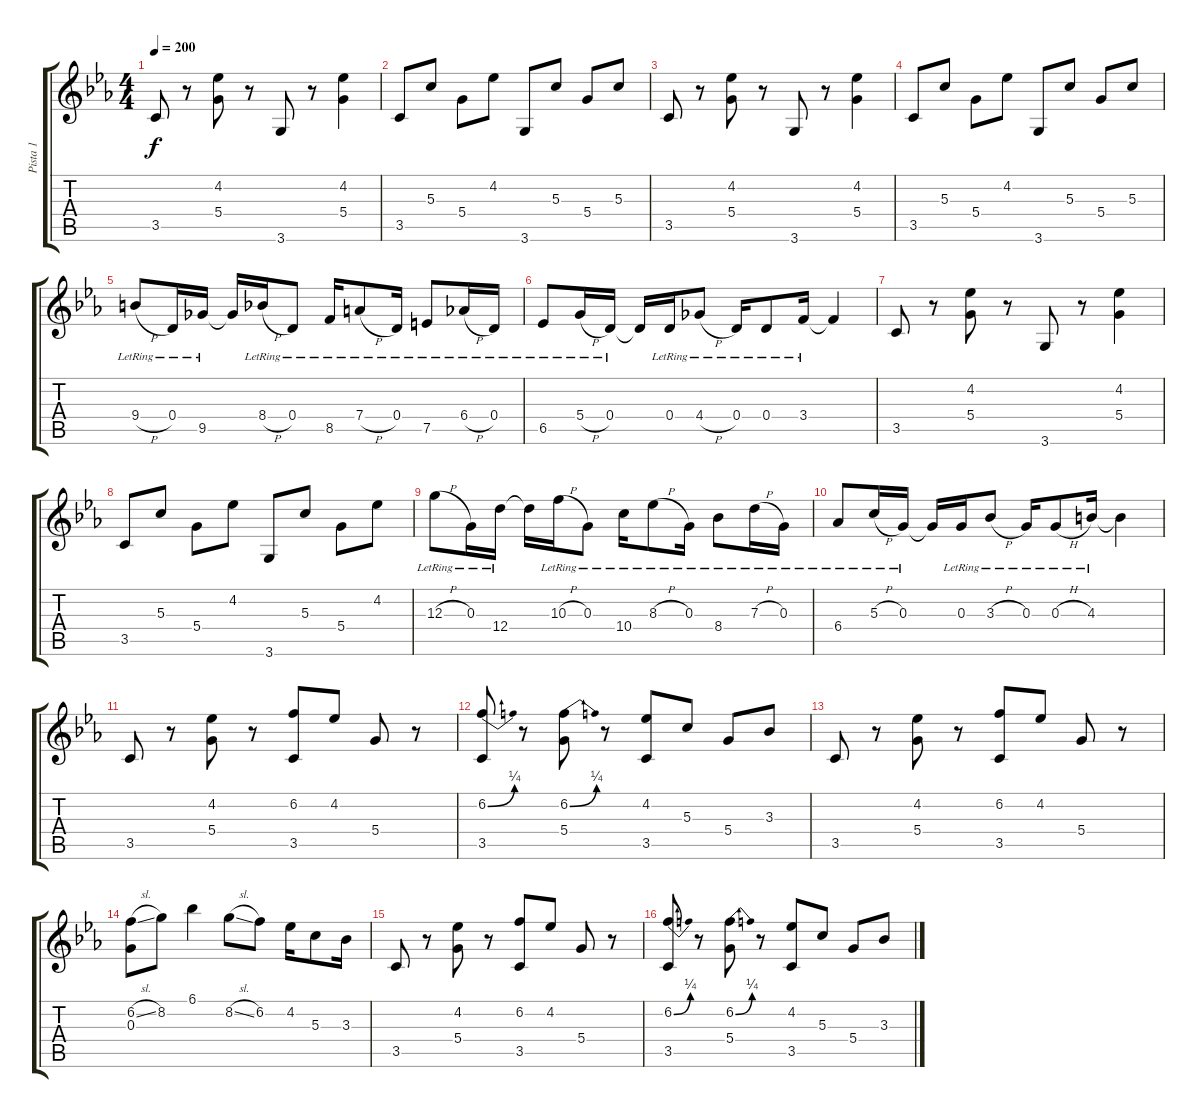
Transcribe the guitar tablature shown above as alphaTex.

\track ("Pista 1" "Pista 1") {instrument acousticguitarsteel}
\staff {score tabs}
\tuning (E4 B3 G3 D3 A2 E2) {hide}
\ts (4 4)
\tempo 200
\clef g2
\ks eb
3.5.8{dy f instrument acousticguitarsteel} r.8 (4.2 5.4).8 r.8 3.6.8 r.8 (4.2 5.4).4 |
3.5.8 5.3.8 5.4.8 4.2.8 3.6.8 5.3.8 5.4.8 5.3.8 |
3.5.8 r.8 (4.2 5.4).8 r.8 3.6.8 r.8 (4.2 5.4).4 |
3.5.8 5.3.8 5.4.8 4.2.8 3.6.8 5.3.8 5.4.8 5.3.8 |
9.4{h lr}.8 0.4{lr}.16 9.5{lr}.16 9.5{t}.16 8.4{h lr}.16 0.4{lr}.8 8.5{lr}.16 7.4{h lr}.8 0.4{lr}.16 7.5{lr}.8 6.4{h lr}.16 0.4{lr}.16 |
6.5{lr}.8 5.4{h lr}.16 0.4{lr}.16 0.4{t}.16 0.4{lr}.16 4.4{h lr}.8 0.4{lr}.16 0.4{lr}.8 3.4{lr}.16 3.4{t}.4 |
3.5.8 r.8 (4.2 5.4).8 r.8 3.6.8 r.8 (4.2 5.4).4 |
3.5.8 5.3.8 5.4.8 4.2.8 3.6.8 5.3.8 5.4.8 4.2.8 |
12.3{h lr}.8 0.3{lr}.16 12.4{lr}.16 12.4{t}.16 10.3{h lr}.16 0.3{lr}.8 10.4{lr}.16 8.3{h lr}.8 0.3{lr}.16 8.4{lr}.8 7.3{h lr}.16 0.3{lr}.16 |
6.4{lr}.8 5.3{h lr}.16 0.3{lr}.16 0.3{t}.16 0.3{lr}.16 3.3{h lr}.8 0.3{lr}.16 0.3{h lr}.8 4.3{lr}.16 4.3{t}.4 |
3.5.8 r.8 (4.2 5.4).8 r.8 (6.2 3.5).8 4.2.8 5.4.8 r.8 |
(6.2{be (bend 0 0 60 1)} 3.5).8 r.8 (6.2{be (bend 0 0 60 1)} 5.4).8 r.8 (4.2 3.5).8 5.3.8 5.4.8 3.3.8 |
3.5.8 r.8 (4.2 5.4).8 r.8 (6.2 3.5).8 4.2.8 5.4.8 r.8 |
(6.2{sl} 0.3).8 8.2.8 6.1.4 8.2{sl}.8 6.2.8 4.2.16 5.3.8 3.3.16 |
3.5.8 r.8 (4.2 5.4).8 r.8 (6.2 3.5).8 4.2.8 5.4.8 r.8 |
(6.2{be (bend 0 0 60 1)} 3.5).8 r.8 (6.2{be (bend 0 0 60 1)} 5.4).8 r.8 (4.2 3.5).8 5.3.8 5.4.8 3.3.8
